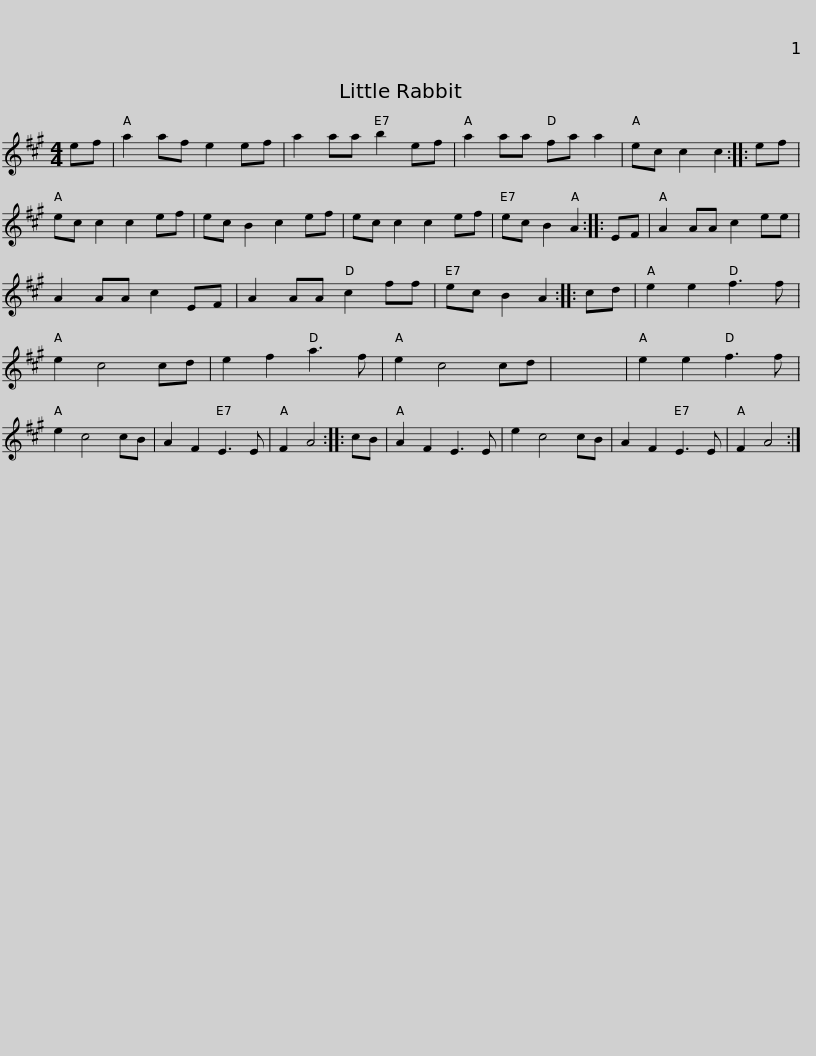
X:1
L:1/8
M:4/4
I:linebreak $
K:A
V:1 treble
V:1
 ef | a2 af e2 ef | a2 aa b2 ef | a2 aa fa a2 | ec c2 c2 :: %5
 ef | ec c2 c2 ef |$ ec B2 c2 ef | ec c2 c2 ef | ec B2 A2 :: %10
 EF | A2 AA c2 ee | A2 AA c2 EF | A2 AA c2 ff | ec B2 A2 ::$ %15
 cd | e2 e2 f3 f | e2 c4 cd | e2 f2 a3 f | e2 c4 cd | %20
 x8 | e2 e2 f3 f | e2 c4 cB | A2 F2 E3 E | F2 A4 ::$ %25
 cB | A2 F2 E3 E | e2 c4 cB | A2 F2 E3 E | F2 A4 :| %30
